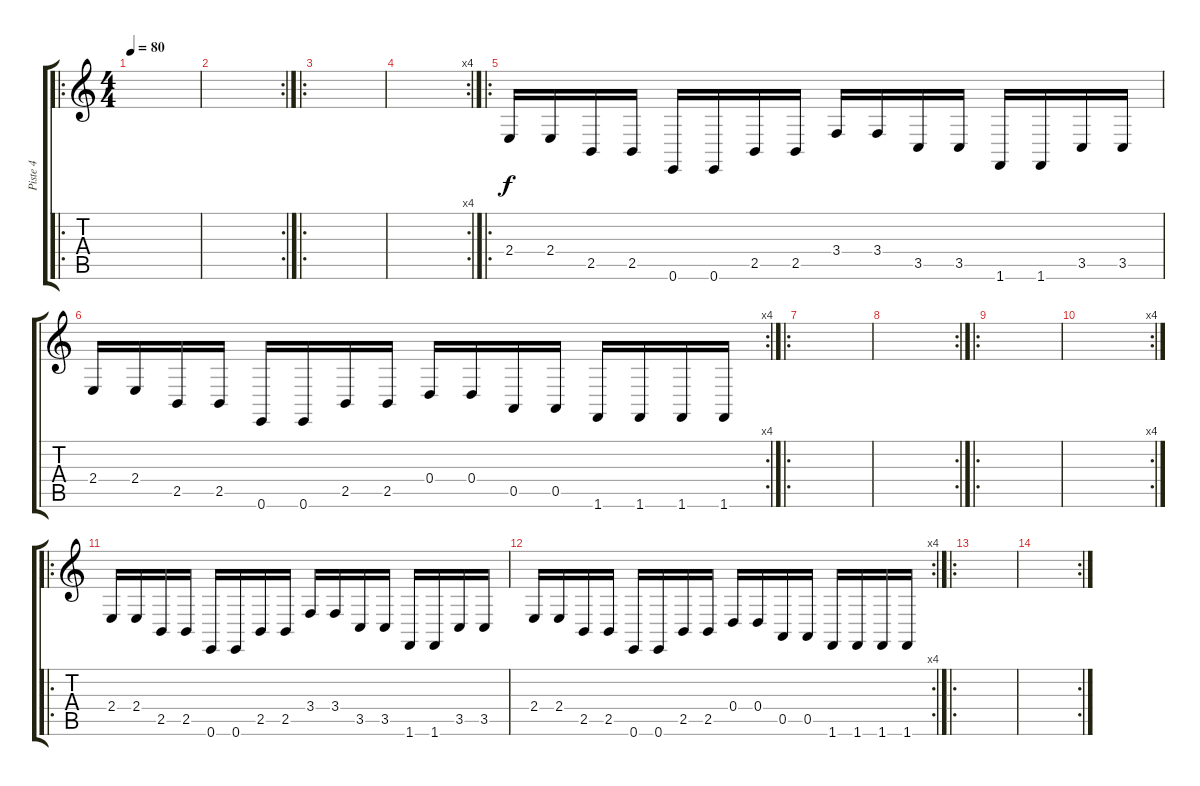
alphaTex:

\track ("Piste 4" "Piste 4") {instrument choiraahs}
\staff {score tabs}
\tuning (E4 B3 G3 D3 A2 E2) {hide}
\ro
\ts (4 4)
\tempo 80
\clef g2
\ks c
|
\rc 2
|
\ro
|
\rc 4
|
\ro
2.4.16 2.4.16 2.5.16 2.5.16 0.6.16 0.6.16 2.5.16 2.5.16 3.4.16 3.4.16 3.5.16 3.5.16 1.6.16 1.6.16 3.5.16 3.5.16 |
\rc 4
2.4.16 2.4.16 2.5.16 2.5.16 0.6.16 0.6.16 2.5.16 2.5.16 0.4.16 0.4.16 0.5.16 0.5.16 1.6.16 1.6.16 1.6.16 1.6.16 |
\ro
|
\rc 2
|
\ro
|
\rc 4
|
\ro
2.4.16 2.4.16 2.5.16 2.5.16 0.6.16 0.6.16 2.5.16 2.5.16 3.4.16 3.4.16 3.5.16 3.5.16 1.6.16 1.6.16 3.5.16 3.5.16 |
\rc 4
2.4.16 2.4.16 2.5.16 2.5.16 0.6.16 0.6.16 2.5.16 2.5.16 0.4.16 0.4.16 0.5.16 0.5.16 1.6.16 1.6.16 1.6.16 1.6.16 |
\ro
|
\rc 2
